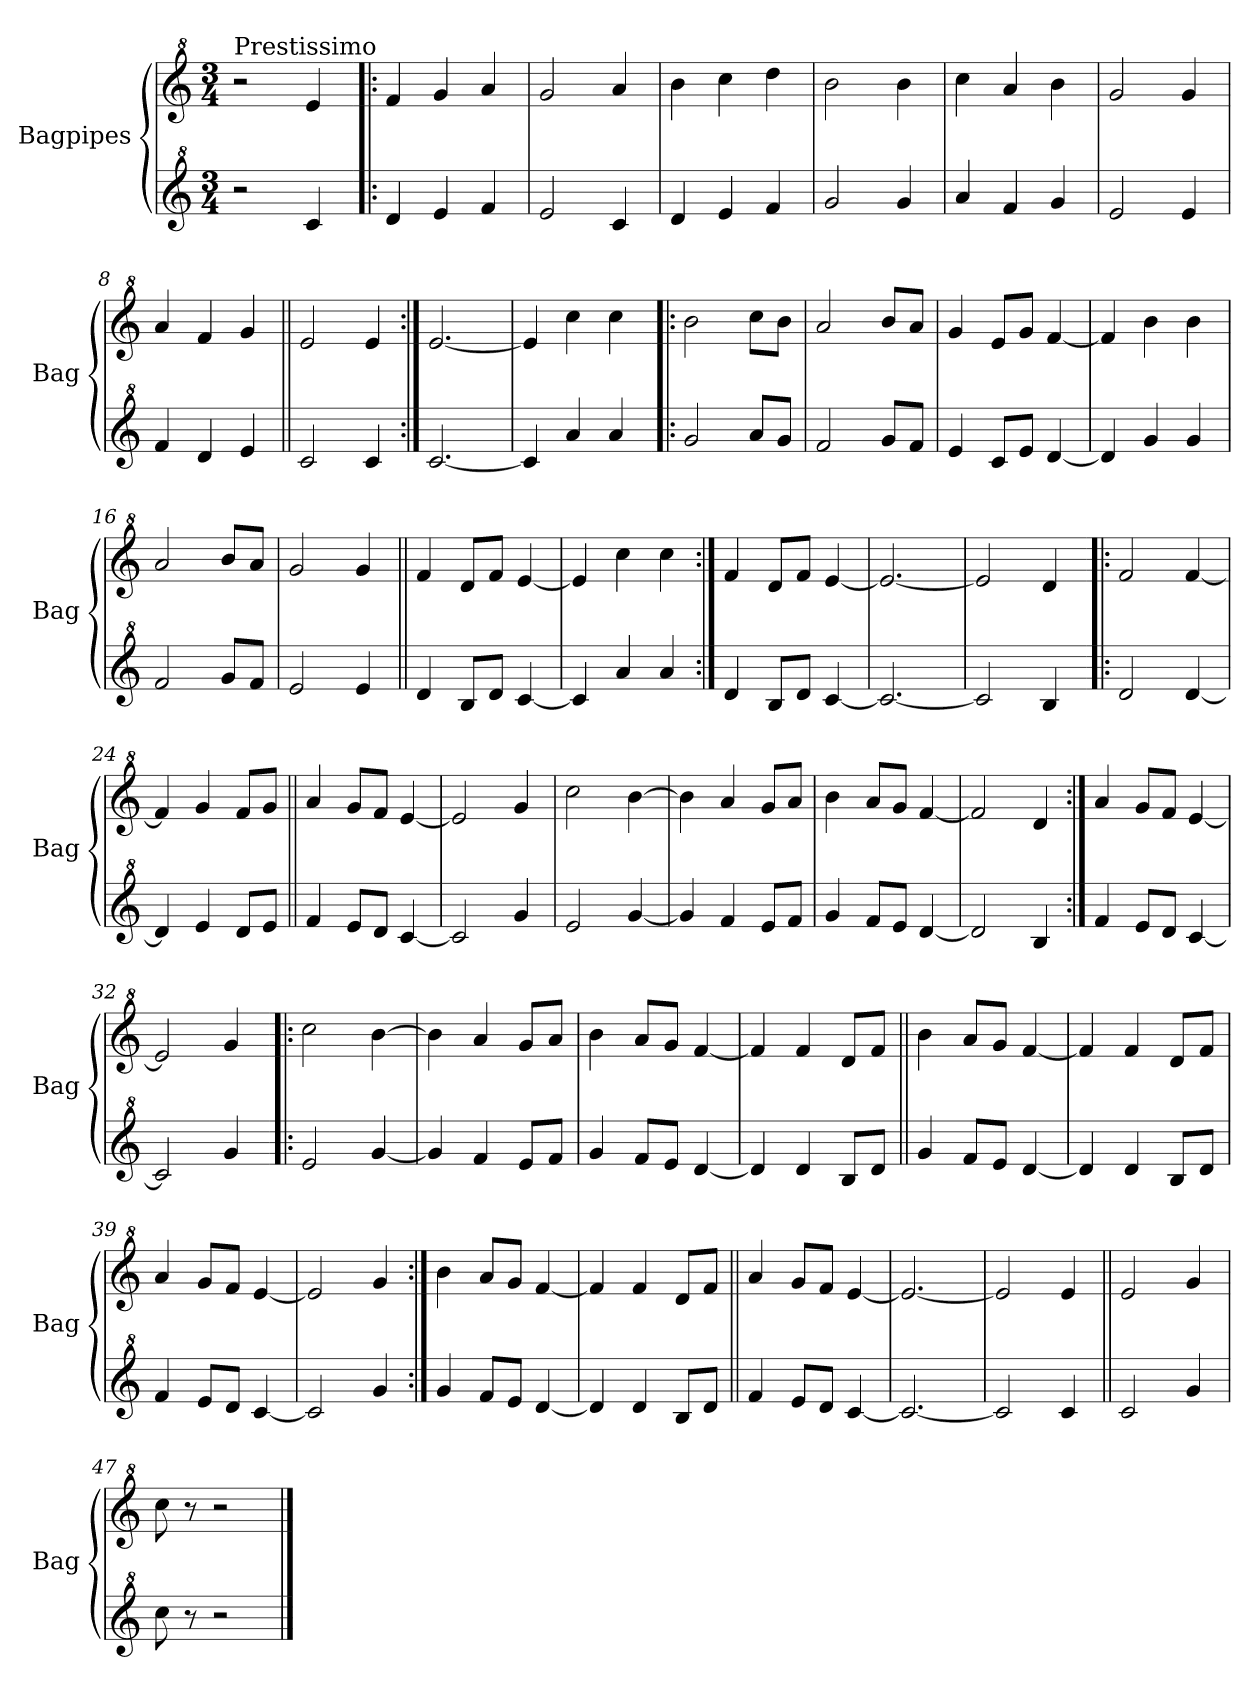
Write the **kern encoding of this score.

**kern	**kern
*part2	*part1
*staff2	*staff1
*I"Bagpipes	*I"Bagpipes
*I'Bag	*I'Bag
*clefG^2	*clefG^2
*k[]	*k[]
*C:	*C:
*M3/4	*M3/4
=1	=1
!	!LO:TX:a:t=Prestissimo
2r	2r
4cc/	4ee/
=2!|:	=2!|:
4dd/	4ff/
4ee/	4gg/
4ff/	4aa/
=3	=3
2ee/	2gg/
4cc/	4aa/
=4	=4
4dd/	4bb\
4ee/	4ccc\
4ff/	4ddd\
=5	=5
2gg/	2bb\
4gg/	4bb\
=6	=6
4aa/	4ccc\
4ff/	4aa/
4gg/	4bb\
=7	=7
2ee/	2gg/
4ee/	4gg/
=8	=8
4ff/	4aa/
4dd/	4ff/
4ee/	4gg/
=9||	=9||
2cc/	2ee/
4cc/	4ee/
=10:|!	=10:|!
[2.cc/	[2.ee/
=11	=11
4cc/]	4ee/]
4aa/	4ccc\
4aa/	4ccc\
=12!|:	=12!|:
2gg/	2bb\
8aa/L	8ccc\L
8gg/J	8bb\J
!!LO:LB:g=z
=13	=13
2ff/	2aa/
8gg/L	8bb/L
8ff/J	8aa/J
=14	=14
4ee/	4gg/
8cc/L	8ee/L
8ee/J	8gg/J
[4dd/	[4ff/
=15	=15
4dd/]	4ff/]
4gg/	4bb\
4gg/	4bb\
=16	=16
2ff/	2aa/
8gg/L	8bb/L
8ff/J	8aa/J
=17	=17
2ee/	2gg/
4ee/	4gg/
=18||	=18||
4dd/	4ff/
8b/L	8dd/L
8dd/J	8ff/J
[4cc/	[4ee/
=19	=19
4cc/]	4ee/]
4aa/	4ccc\
4aa/	4ccc\
=20:|!	=20:|!
4dd/	4ff/
8b/L	8dd/L
8dd/J	8ff/J
[4cc/	[4ee/
=21	=21
2.cc/_	2.ee/_
=22	=22
2cc/]	2ee/]
4b/	4dd/
=23!|:	=23!|:
2dd/	2ff/
[4dd/	[4ff/
!!LO:LB:g=z
=24	=24
4dd/]	4ff/]
4ee/	4gg/
8dd/L	8ff/L
8ee/J	8gg/J
=25||	=25||
4ff/	4aa/
8ee/L	8gg/L
8dd/J	8ff/J
[4cc/	[4ee/
=26	=26
2cc/]	2ee/]
4gg/	4gg/
=27	=27
2ee/	2ccc\
[4gg/	[4bb\
=28	=28
4gg/]	4bb\]
4ff/	4aa/
8ee/L	8gg/L
8ff/J	8aa/J
=29	=29
4gg/	4bb\
8ff/L	8aa/L
8ee/J	8gg/J
[4dd/	[4ff/
=30	=30
2dd/]	2ff/]
4b/	4dd/
=31:|!	=31:|!
4ff/	4aa/
8ee/L	8gg/L
8dd/J	8ff/J
[4cc/	[4ee/
=32	=32
2cc/]	2ee/]
4gg/	4gg/
=33!|:	=33!|:
2ee/	2ccc\
[4gg/	[4bb\
=34	=34
4gg/]	4bb\]
4ff/	4aa/
8ee/L	8gg/L
8ff/J	8aa/J
!!LO:LB:g=z
=35	=35
4gg/	4bb\
8ff/L	8aa/L
8ee/J	8gg/J
[4dd/	[4ff/
=36	=36
4dd/]	4ff/]
4dd/	4ff/
8b/L	8dd/L
8dd/J	8ff/J
=37||	=37||
4gg/	4bb\
8ff/L	8aa/L
8ee/J	8gg/J
[4dd/	[4ff/
=38	=38
4dd/]	4ff/]
4dd/	4ff/
8b/L	8dd/L
8dd/J	8ff/J
=39	=39
4ff/	4aa/
8ee/L	8gg/L
8dd/J	8ff/J
[4cc/	[4ee/
=40	=40
2cc/]	2ee/]
4gg/	4gg/
=41:|!	=41:|!
4gg/	4bb\
8ff/L	8aa/L
8ee/J	8gg/J
[4dd/	[4ff/
=42	=42
4dd/]	4ff/]
4dd/	4ff/
8b/L	8dd/L
8dd/J	8ff/J
=43||	=43||
4ff/	4aa/
8ee/L	8gg/L
8dd/J	8ff/J
[4cc/	[4ee/
=44	=44
2.cc/_	2.ee/_
!!LO:LB:g=z
=45	=45
2cc/]	2ee/]
4cc/	4ee/
=46||	=46||
2cc/	2ee/
4gg/	4gg/
=47	=47
8ccc\	8ccc\
8r	8r
2r	2r
==	==
*-	*-
